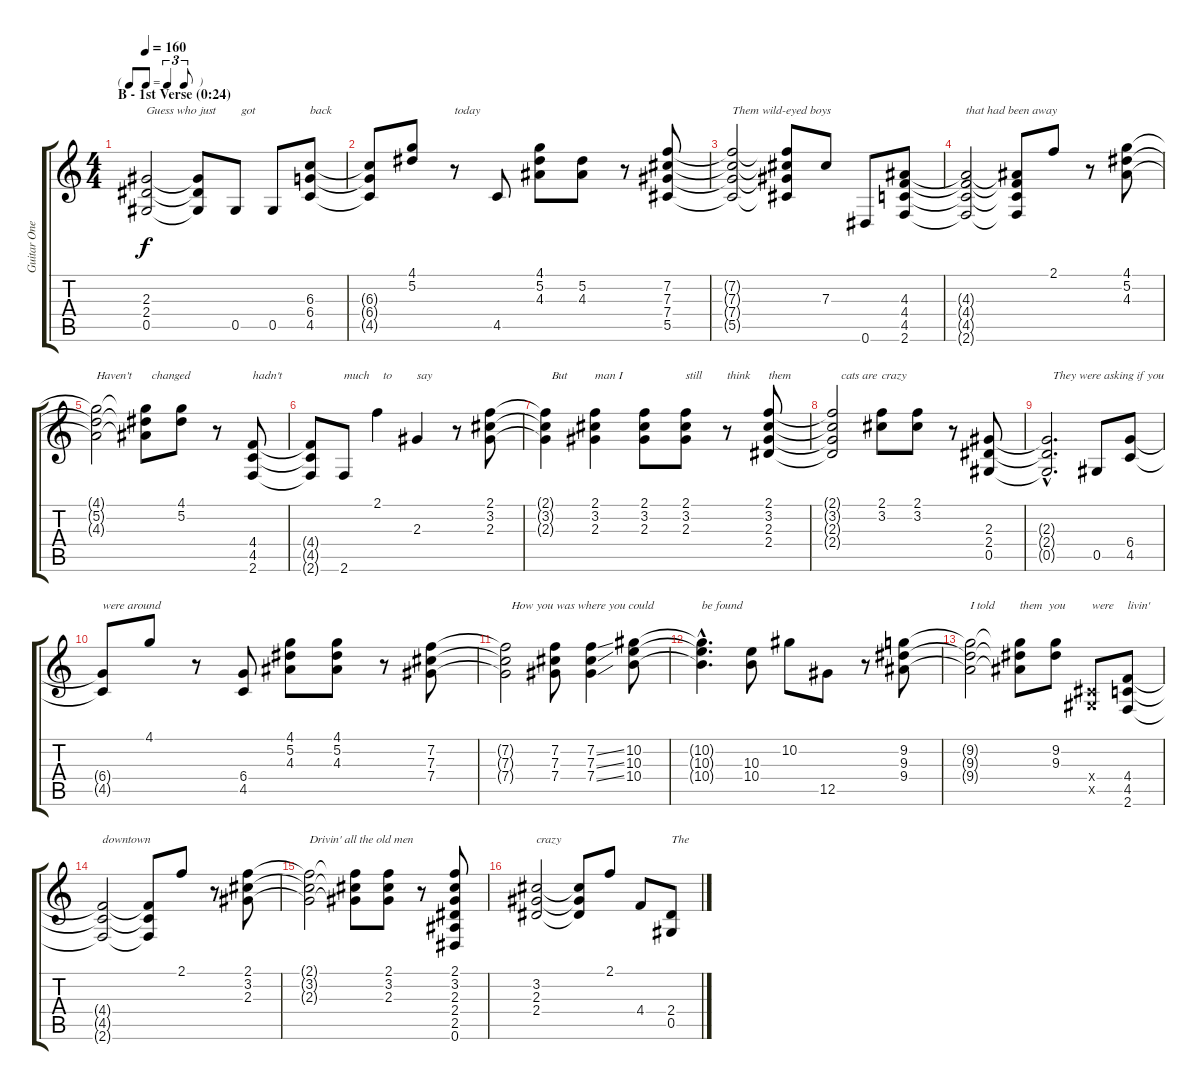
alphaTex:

\track ("Guitar One" "Guitar One") {instrument distortionguitar}
\staff {score tabs}
\tuning (Eb4 Bb3 Gb3 Db3 Ab2 Eb2) {hide}
\ts (4 4)
\tf triplet8th
\section ("" "B - 1st Verse (0:24)")
\tempo 160
\clef g2
\ks c
(2.3 2.4 0.5).2{txt "Guess who just" dy f} (2.3{t} 2.4{t} 0.5{t}).8 0.5.8{txt "  got"} 0.5.8 (6.3 6.4 4.5).8{txt "back"} |
(6.3{t} 6.4{t} 4.5{t}).8 (4.1 5.2).8 r.8{txt "today"} 4.5.8 (4.1 5.2 4.3).8 (5.2 4.3).8 r.8 (7.2 7.3 7.4 5.5).8 |
(7.2{t} 7.3{t} 7.4{t} 5.5{t}).2{txt "Them wild-eyed boys"} (7.2{t} 7.3{t} 7.4{t} 5.5{t}).8 7.3.8 0.6.8 (4.3 4.4 4.5 2.6).8 |
(4.3{t} 4.4{t} 4.5{t} 2.6{t}).2{txt "that had been away"} (4.3{t} 4.4{t} 4.5{t} 2.6{t}).8 2.1.8 r.8 (4.1 5.2 4.3).8 |
(4.1{t} 5.2{t} 4.3{t}).2{txt "Haven't"} (4.1{t} 5.2{t} 4.3{t}).8{txt "  changed"} (4.1 5.2).8 r.8 (4.4 4.5 2.6).8{txt "hadn't"} |
(4.4{t} 4.5{t} 2.6{t}).8 2.6.8{txt "much"} 2.1.4{txt "  to"} 2.3.4{txt "say"} r.8 (2.1 3.2 2.3).8 |
(2.1{t} 3.2{t} 2.3{t}).4{txt "  But"} (2.1 3.2 2.3).4{txt "man I"} (2.1 3.2 2.3).8 (2.1 3.2 2.3).8{txt "still"} r.8{txt "think"} (2.1 3.2 2.3 2.4).8{txt "them"} |
(2.1{t} 3.2{t} 2.3{t} 2.4{t}).2{txt "   cats are"} (2.1 3.2).8{txt "crazy"} (2.1 3.2).8 r.8 (2.3 2.4 0.5).8 |
(2.3{hac t} 2.4{hac t} 0.5{hac t}).2{d txt "  They were asking if you"} 0.5.8 (6.4 4.5).8 |
(6.4{t} 4.5{t}).8{txt "were around"} 4.1.8 r.8 (6.4 4.5).8 (4.1 5.2 4.3).8 (4.1 5.2 4.3).8 r.8 (7.2 7.3 7.4).8 |
(7.2{t} 7.3{t} 7.4{t}).2{txt "  How you was where you could"} (7.2 7.3 7.4).8 (7.2{ss} 7.3{ss} 7.4{ss}).4 (10.2 10.3 10.4).8 |
(10.2{hac t} 10.3{hac t} 10.4{hac t}).4{d txt "be found"} (10.3 10.4).8 10.2.8 12.5.8 r.8 (9.2 9.3 9.4).8 |
(9.2{t} 9.3{t} 9.4{t}).2{txt "I told"} (9.2{t} 9.3{t} 9.4{t}).8{txt "them  you"} (9.2 9.3).8 (0.4{x} 0.5{x}).8{txt "were"} (4.4 4.5 2.6).8{txt "livin'"} |
(4.4{t} 4.5{t} 2.6{t}).2{txt "downtown"} (4.4{t} 4.5{t} 2.6{t}).8 2.1.8 r.8 (2.1 3.2 2.3).8 |
(2.1{t} 3.2{t} 2.3{t}).2{txt "Drivin' all the old men"} (2.1{t} 3.2{t} 2.3{t}).8 (2.1 3.2 2.3).8 r.8 (2.1 3.2 2.3 2.4 2.5 0.6).8 |
(3.2 2.3 2.4).2{txt "crazy"} (3.2{t} 2.3{t} 2.4{t}).8 2.1.8 4.4.8 (2.4 0.5).8{txt "The"}
